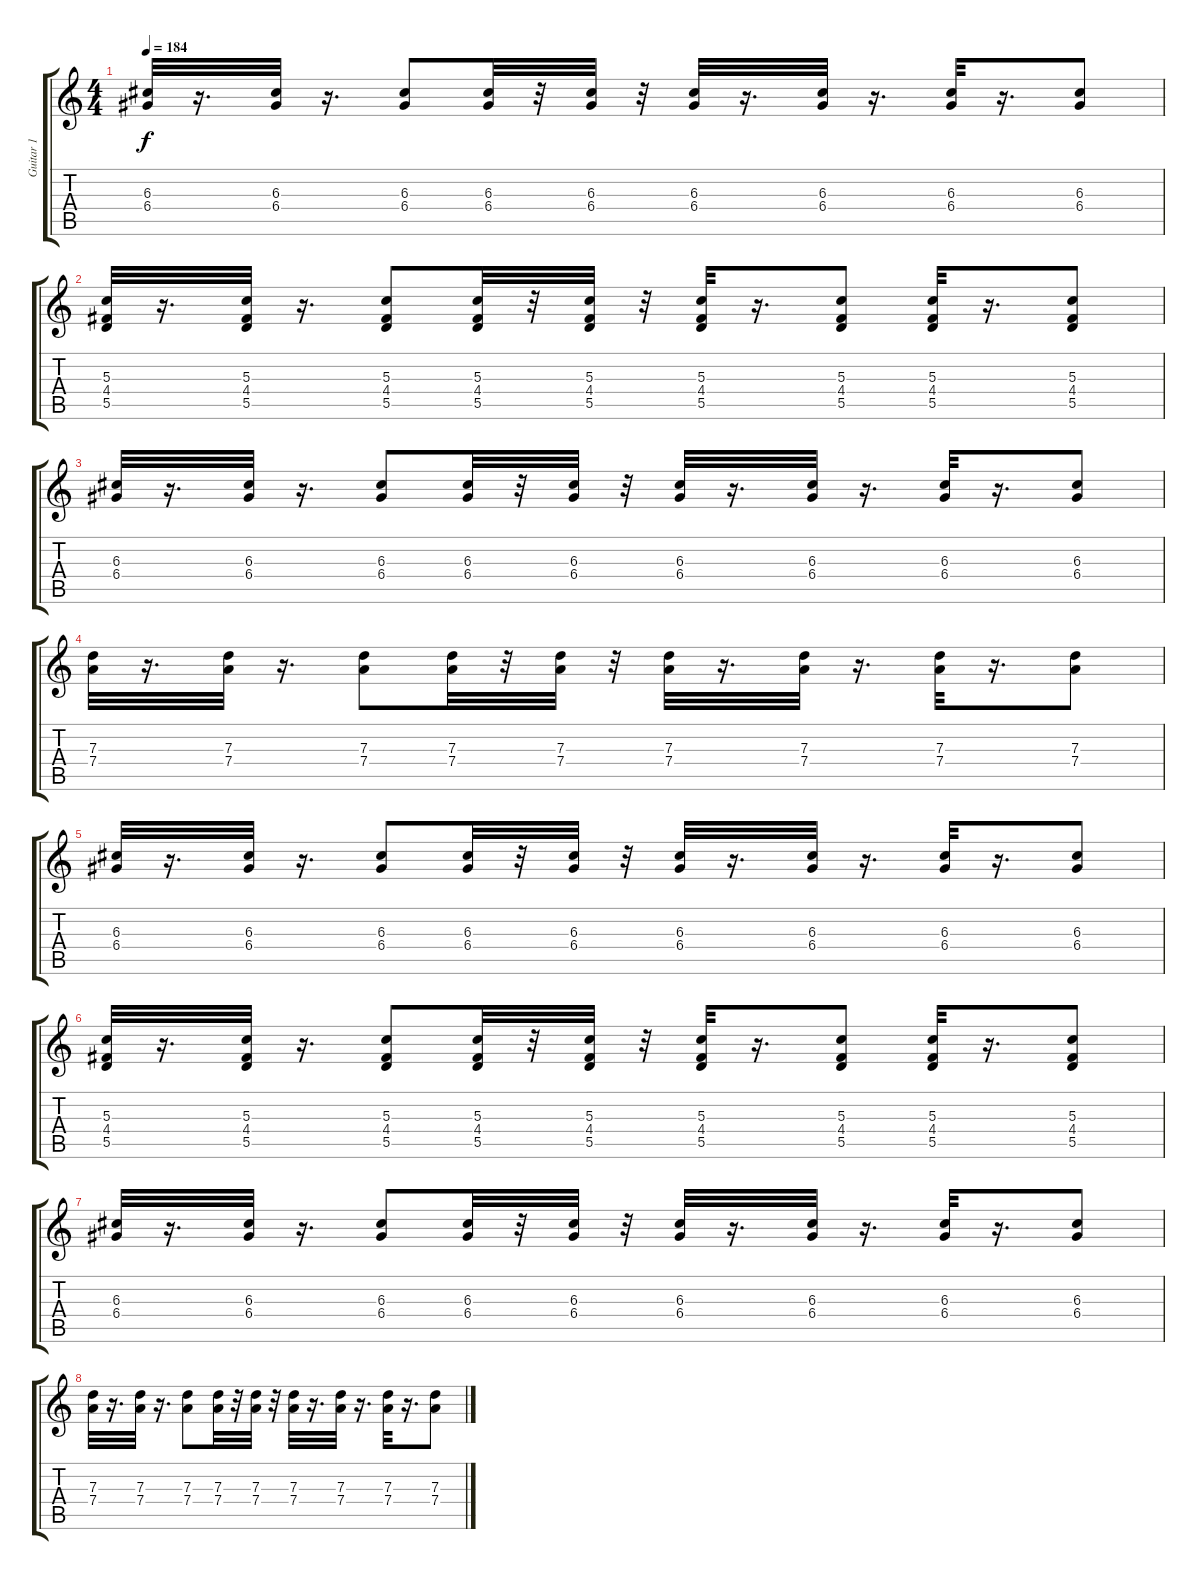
\track ("Guitar 1" "Guitar 1") {instrument distortionguitar}
\staff {score tabs}
\tuning (E4 B3 G3 D3 A2 E2) {hide}
\ts (4 4)
\tempo 184
\clef g2
\ks c
(6.3 6.4).32{dy f} r.16{d} (6.3 6.4).32 r.16{d} (6.3 6.4).8 (6.3 6.4).32 r.32 (6.3 6.4).32 r.32 (6.3 6.4).32 r.16{d} (6.3 6.4).32 r.16{d} (6.3 6.4).32 r.16{d} (6.3 6.4).8 |
(5.3 4.4 5.5).32 r.16{d} (5.3 4.4 5.5).32 r.16{d} (5.3 4.4 5.5).8 (5.3 4.4 5.5).32 r.32 (5.3 4.4 5.5).32 r.32 (5.3 4.4 5.5).32 r.16{d} (5.3 4.4 5.5).8 (5.3 4.4 5.5).32 r.16{d} (5.3 4.4 5.5).8 |
(6.3 6.4).32 r.16{d} (6.3 6.4).32 r.16{d} (6.3 6.4).8 (6.3 6.4).32 r.32 (6.3 6.4).32 r.32 (6.3 6.4).32 r.16{d} (6.3 6.4).32 r.16{d} (6.3 6.4).32 r.16{d} (6.3 6.4).8 |
(7.3 7.4).32 r.16{d} (7.3 7.4).32 r.16{d} (7.3 7.4).8 (7.3 7.4).32 r.32 (7.3 7.4).32 r.32 (7.3 7.4).32 r.16{d} (7.3 7.4).32 r.16{d} (7.3 7.4).32 r.16{d} (7.3 7.4).8 |
(6.3 6.4).32 r.16{d} (6.3 6.4).32 r.16{d} (6.3 6.4).8 (6.3 6.4).32 r.32 (6.3 6.4).32 r.32 (6.3 6.4).32 r.16{d} (6.3 6.4).32 r.16{d} (6.3 6.4).32 r.16{d} (6.3 6.4).8 |
(5.3 4.4 5.5).32 r.16{d} (5.3 4.4 5.5).32 r.16{d} (5.3 4.4 5.5).8 (5.3 4.4 5.5).32 r.32 (5.3 4.4 5.5).32 r.32 (5.3 4.4 5.5).32 r.16{d} (5.3 4.4 5.5).8 (5.3 4.4 5.5).32 r.16{d} (5.3 4.4 5.5).8 |
(6.3 6.4).32 r.16{d} (6.3 6.4).32 r.16{d} (6.3 6.4).8 (6.3 6.4).32 r.32 (6.3 6.4).32 r.32 (6.3 6.4).32 r.16{d} (6.3 6.4).32 r.16{d} (6.3 6.4).32 r.16{d} (6.3 6.4).8 |
(7.3 7.4).32 r.16{d} (7.3 7.4).32 r.16{d} (7.3 7.4).8 (7.3 7.4).32 r.32 (7.3 7.4).32 r.32 (7.3 7.4).32 r.16{d} (7.3 7.4).32 r.16{d} (7.3 7.4).32 r.16{d} (7.3 7.4).8
